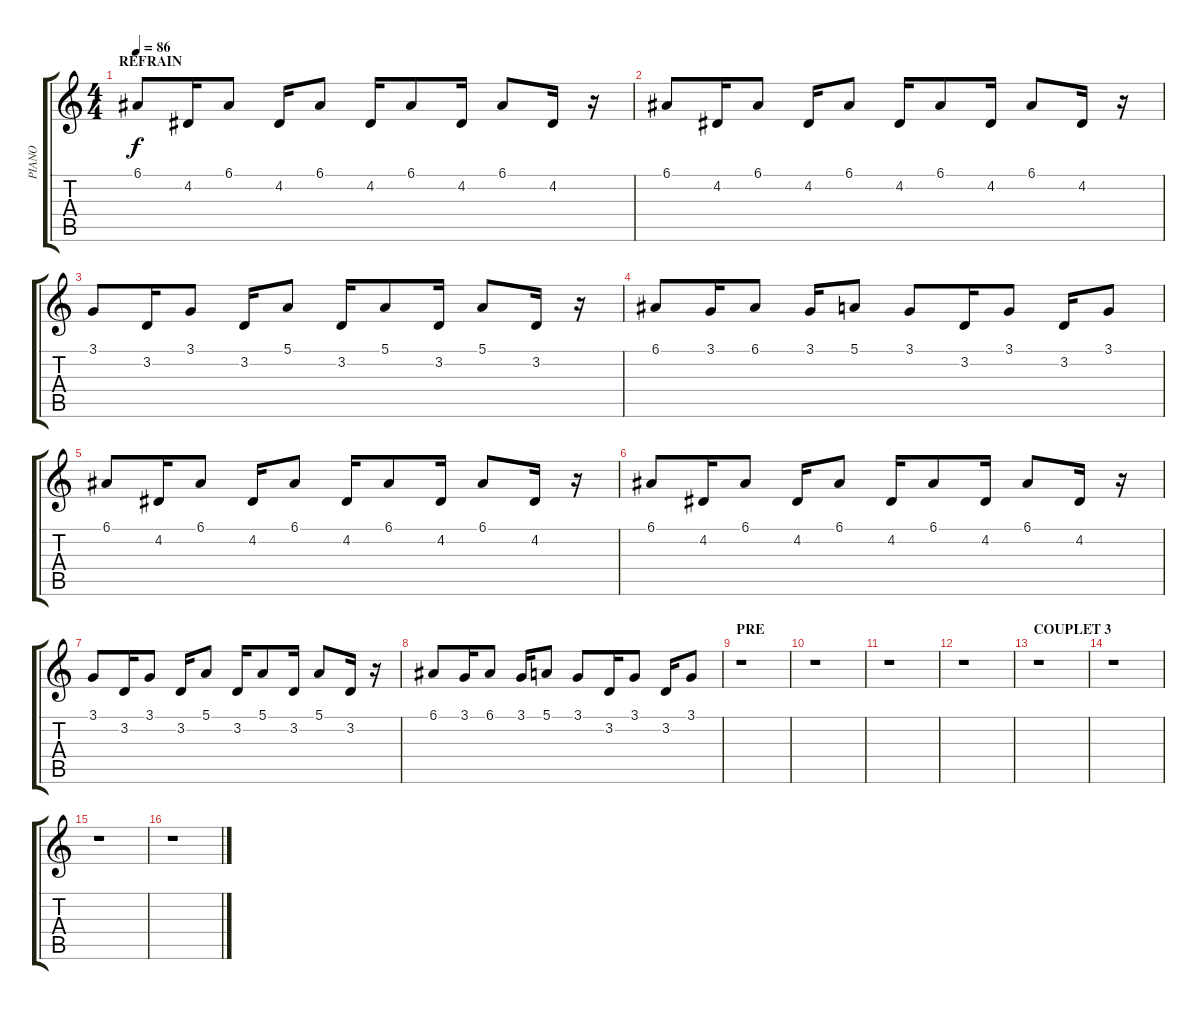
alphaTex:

\track ("PIANO" "PIANO") {instrument acousticgrandpiano}
\staff {score tabs}
\tuning (E4 B3 G3 D3 A2 E2) {hide}
\ts (4 4)
\section ("" "REFRAIN")
\tempo 86
\clef g2
\ks c
6.1.8{dy f} 4.2.16 6.1.8 4.2.16 6.1.8 4.2.16 6.1.8 4.2.16 6.1.8 4.2.16 r.16 |
6.1.8 4.2.16 6.1.8 4.2.16 6.1.8 4.2.16 6.1.8 4.2.16 6.1.8 4.2.16 r.16 |
3.1.8 3.2.16 3.1.8 3.2.16 5.1.8 3.2.16 5.1.8 3.2.16 5.1.8 3.2.16 r.16 |
6.1.8 3.1.16 6.1.8 3.1.16 5.1.8 3.1.8 3.2.16 3.1.8 3.2.16 3.1.8 |
6.1.8 4.2.16 6.1.8 4.2.16 6.1.8 4.2.16 6.1.8 4.2.16 6.1.8 4.2.16 r.16 |
6.1.8 4.2.16 6.1.8 4.2.16 6.1.8 4.2.16 6.1.8 4.2.16 6.1.8 4.2.16 r.16 |
3.1.8 3.2.16 3.1.8 3.2.16 5.1.8 3.2.16 5.1.8 3.2.16 5.1.8 3.2.16 r.16 |
6.1.8 3.1.16 6.1.8 3.1.16 5.1.8 3.1.8 3.2.16 3.1.8 3.2.16 3.1.8 |
\section ("" "PRE")
r.1 |
r.1 |
r.1 |
r.1 |
\section ("" "COUPLET 3")
r.1 |
r.1 |
r.1 |
r.1
